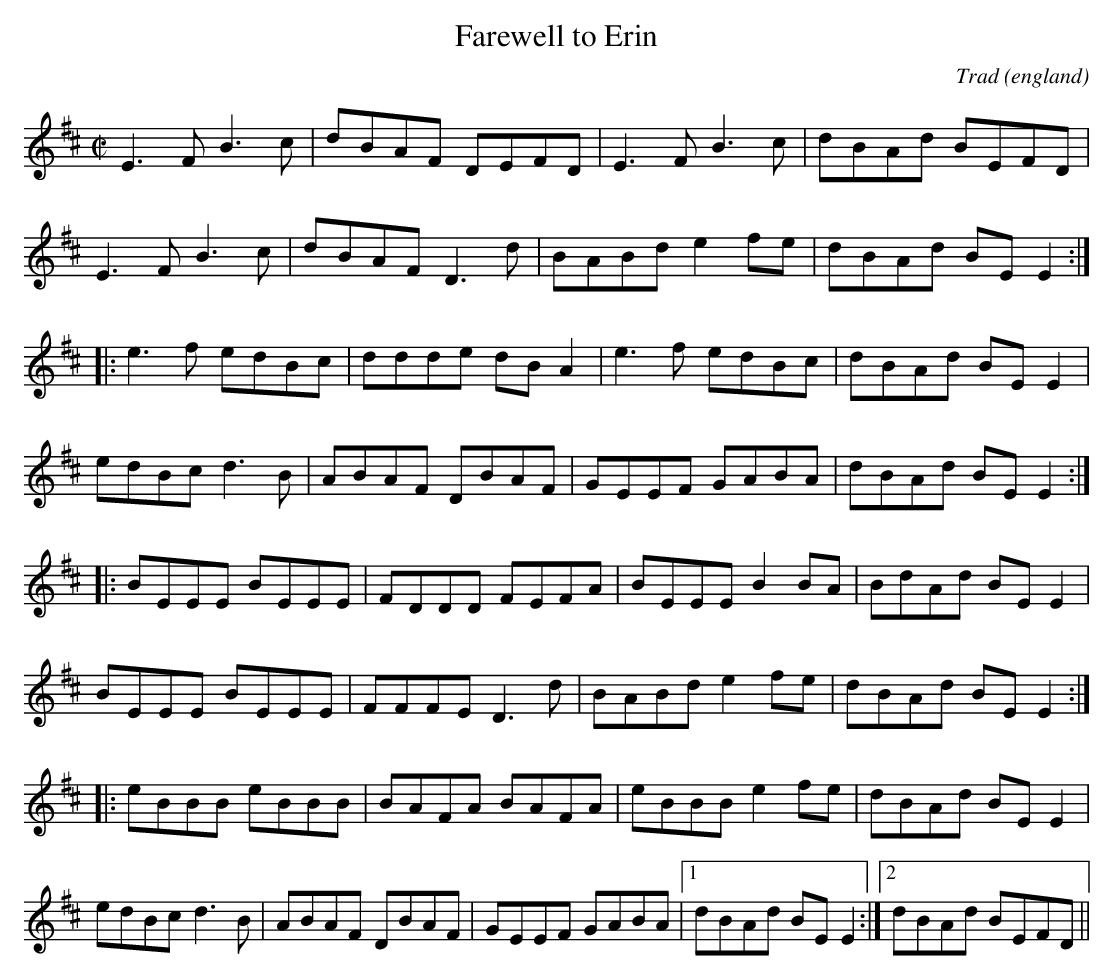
X:1
T:Farewell to Erin
O:england
C:Trad
M:C|
K:EDor
L:1/8
E3 F B3 c|dBAF DEFD|E3 F B3 c|dBAd BEFD|
E3 F B3 c|dBAF D3d|BABd e2fe|dBAd BEE2:|
|:e3 f edBc|ddde dBA2|e3 f edBc|dBAd BEE2|
edBc d3B|ABAF DBAF|GEEF GABA|dBAd BEE2:|
|:BEEE BEEE|FDDD FEFA|BEEE B2BA|BdAd BEE2|
BEEE BEEE|FFFE D3d|BABd e2fe|dBAd BEE2:|
|:eBBB eBBB|BAFA BAFA|eBBB e2fe|dBAd BEE2|
edBc d3B|ABAF DBAF|GEEF GABA|1 dBAd BEE2:|2 dBAd BEFD||
